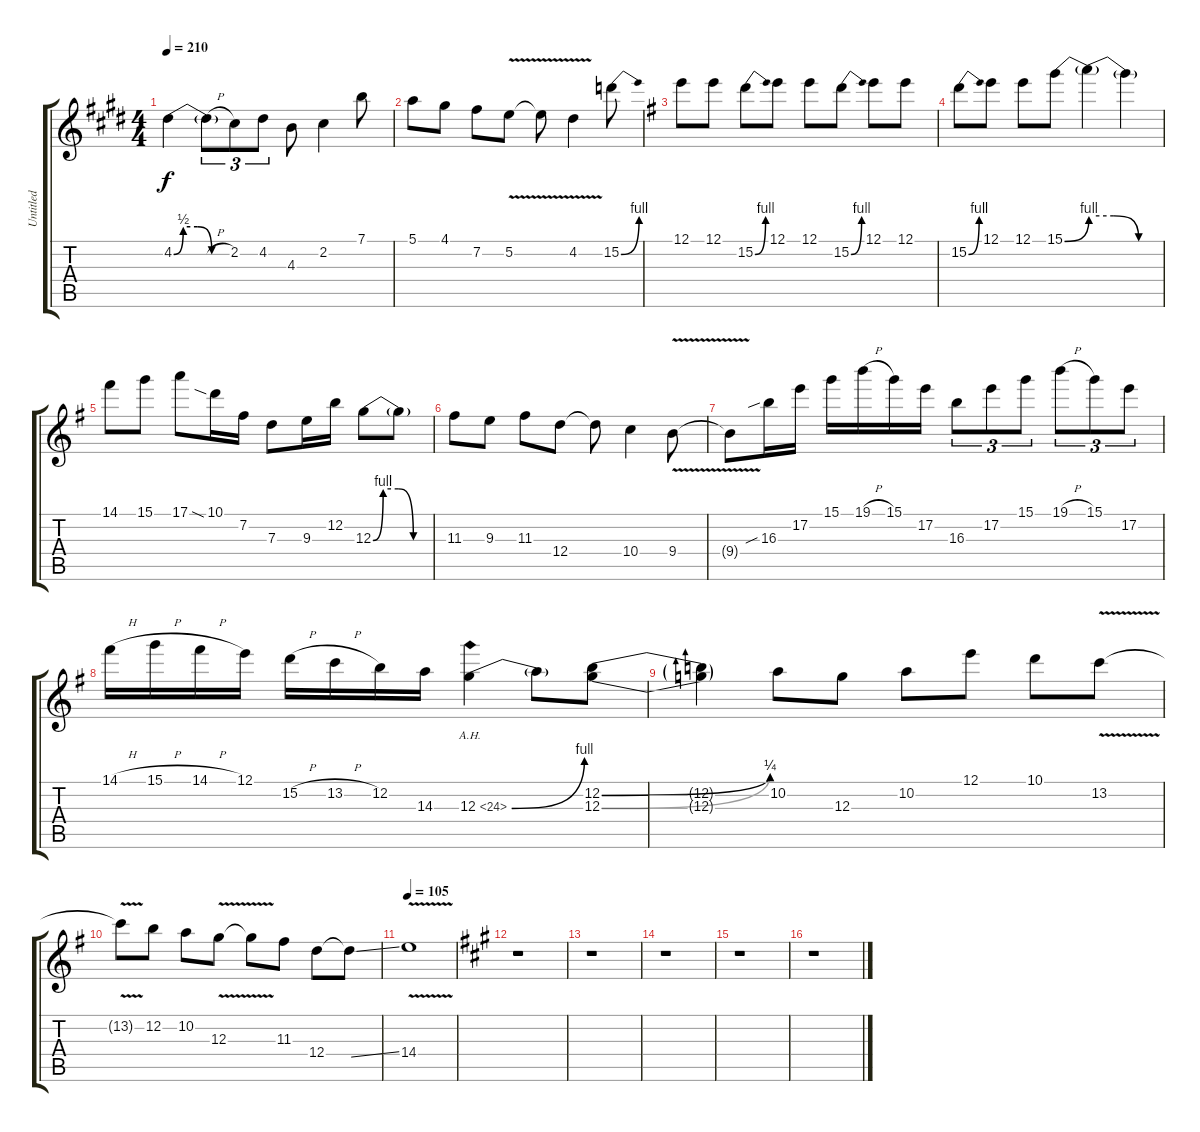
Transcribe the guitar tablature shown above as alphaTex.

\track ("Untitled" "Untitled") {instrument distortionguitar}
\staff {score tabs}
\tuning (E4 B3 G3 D3 A2 E2) {hide}
\ts (4 4)
\tempo 210
\clef g2
\ks c#minor
4.2{be (custom 0 0 10 2 25 2 40 0 60 0)}.4{dy f} 4.2{h t}.8{tu (3 2)} 2.2.8{tu (3 2)} 4.2.8{tu (3 2)} 4.3.8 2.2.4 7.1.8 |
5.1.8 4.1.8 7.2.8 5.2{v}.8 5.2{v t}.8 4.2{v}.4 15.2{be (bend 0 0 60 4)}.8 |
\ks g
12.1.8 12.1.8 15.2{be (bend 0 0 60 4)}.8 12.1.8 12.1.8 15.2{be (bend 0 0 60 4)}.8 12.1.8 12.1.8 |
15.2{be (bend 0 0 60 4)}.8 12.1.8 12.1.8 15.1{be (bend 0 0 60 4)}.8 15.1{be (custom 0 4 20 4 40 0 60 0) t}.4 15.1{t}.4 |
14.1.8 15.1.8 17.1.8 10.1{sia}.16 7.2.16 7.3.8 9.3.16 12.2.16 12.3{be (custom 0 0 10 4 25 4 40 0 60 0)}.8 12.3{t}.8 |
11.3.8 9.3.8 11.3.8 12.4.8 12.4{t}.8 10.4.4 9.4{v}.8 |
9.4{v t}.8 16.3{sib}.16 17.2.16 15.1.16 19.1{h}.16 15.1.16 17.2.16 16.3.8{tu (3 2)} 17.2.8{tu (3 2)} 15.1.8{tu (3 2)} 19.1{h}.8{tu (3 2)} 15.1.8{tu (3 2)} 17.2.8{tu (3 2)} |
14.1{h}.16 15.1{h}.16 14.1{h}.16 12.1.16 15.2{h}.16 13.2{h}.16 12.2.16 14.3.16 12.3{be (bend 0 0 60 4) ah 12}.4 12.3{t}.8 (12.2{be (bend 0 0 60 1)} 12.3{be (bend 0 0 60 1)}).8 |
(12.2{t} 12.3{t}).4 10.2.8 12.3.8 10.2.8 12.1.8 10.1.8 13.2{v}.8 |
13.2{v t}.8 12.2.8 10.2.8 12.3{v}.8 12.3{v t}.8 11.3.8 12.4.8 12.4{ss t}.8 |
\tempo 105
14.4{v}.1 |
\ks a
r.1 |
r.1 |
r.1 |
r.1 |
r.1
